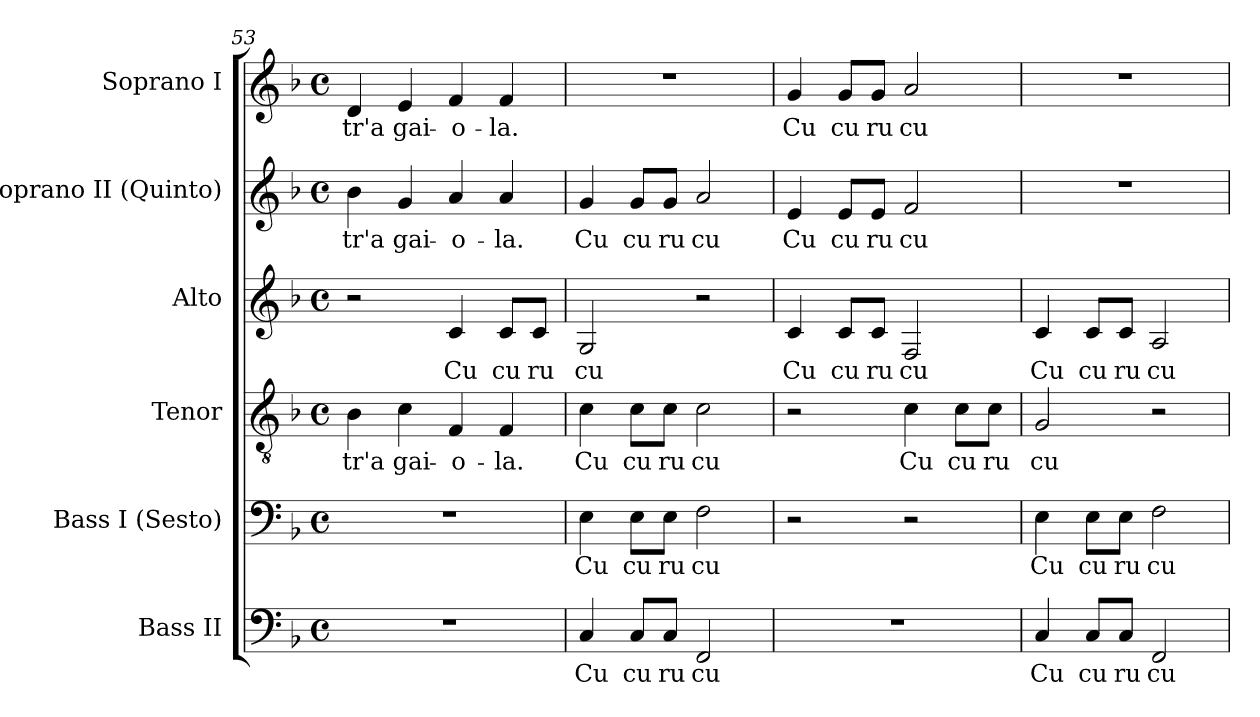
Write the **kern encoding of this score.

**kern	**text	**kern	**text	**kern	**text	**kern	**text	**kern	**text	**kern	**text
*part6	*part6	*part5	*part5	*part4	*part4	*part3	*part3	*part2	*part2	*part1	*part1
*staff6	*staff6	*staff5	*staff5	*staff4	*staff4	*staff3	*staff3	*staff2	*staff2	*staff1	*staff1
*I"Bass II	*	*I"Bass I (Sesto)	*	*I"Tenor	*	*I"Alto	*	*I"Soprano II (Quinto)	*	*I"Soprano I	*
*I'B.	*	*I'B.	*	*I'T.	*	*I'A.	*	*I'S.	*	*I'S.	*
*clefF4	*	*clefF4	*	*clefGv2	*	*clefG2	*	*clefG2	*	*clefG2	*
*	*	*	*	*ITrd7c12	*	*	*	*	*	*	*
*k[b-]	*	*k[b-]	*	*k[b-]	*	*k[b-]	*	*k[b-]	*	*k[b-]	*
*F:	*	*F:	*	*F:	*	*F:	*	*F:	*	*F:	*
*M4/4	*	*M4/4	*	*M4/4	*	*M4/4	*	*M4/4	*	*M4/4	*
*met(c)	*	*met(c)	*	*met(c)	*	*met(c)	*	*met(c)	*	*met(c)	*
=53	=53	=53	=53	=53	=53	=53	=53	=53	=53	=53	=53
!	!	!	!	!	!LO:LY:b:color=#000000	!	!	!	!	!	!
!	!	!	!	!	!	!	!	!	!LO:LY:b:color=#000000	!	!
!	!	!	!	!	!	!	!	!	!	!	!LO:LY:b:color=#000000
1r	.	1r	.	4BB-i\	-tr'a	2r	.	4b-i\	-tr'a	4di/	-tr'a
!	!	!	!	!	!LO:LY:b:color=#000000	!	!	!	!	!	!
!	!	!	!	!	!	!	!	!	!LO:LY:b:color=#000000	!	!
!	!	!	!	!	!	!	!	!	!	!	!LO:LY:b:color=#000000
.	.	.	.	4Ci\	gai-	.	.	4gi/	gai-	4ei/	gai-
!	!	!	!	!	!LO:LY:b:color=#000000	!	!	!	!	!	!
!	!	!	!	!	!	!	!LO:LY:b:color=#000000	!	!	!	!
!	!	!	!	!	!	!	!	!	!LO:LY:b:color=#000000	!	!
!	!	!	!	!	!	!	!	!	!	!	!LO:LY:b:color=#000000
.	.	.	.	4FFi/	-o-	4ci/	Cu	4ai/	-o-	4fi/	-o-
!	!	!	!	!	!LO:LY:b:color=#000000	!	!	!	!	!	!
!	!	!	!	!	!	!	!LO:LY:b:color=#000000	!	!	!	!
!	!	!	!	!	!	!	!	!	!LO:LY:b:color=#000000	!	!
!	!	!	!	!	!	!	!	!	!	!	!LO:LY:b:color=#000000
.	.	.	.	4FFi/	-la.	8ci/L	cu	4ai/	-la.	4fi/	-la.
!	!	!	!	!	!	!	!LO:LY:b:color=#000000	!	!	!	!
.	.	.	.	.	.	8ci/J	ru	.	.	.	.
=54	=54	=54	=54	=54	=54	=54	=54	=54	=54	=54	=54
!	!LO:LY:b:color=#000000	!	!	!	!	!	!	!	!	!	!
!	!	!	!LO:LY:b:color=#000000	!	!	!	!	!	!	!	!
!	!	!	!	!	!LO:LY:b:color=#000000	!	!	!	!	!	!
!	!	!	!	!	!	!	!LO:LY:b:color=#000000	!	!	!	!
!	!	!	!	!	!	!	!	!	!LO:LY:b:color=#000000	!	!
4Ci/	Cu	4Ei\	Cu	4Ci\	Cu	2Gi/	cu	4gi/	Cu	1r	.
!	!LO:LY:b:color=#000000	!	!	!	!	!	!	!	!	!	!
!	!	!	!LO:LY:b:color=#000000	!	!	!	!	!	!	!	!
!	!	!	!	!	!LO:LY:b:color=#000000	!	!	!	!	!	!
!	!	!	!	!	!	!	!	!	!LO:LY:b:color=#000000	!	!
8Ci/L	cu	8Ei\L	cu	8Ci\L	cu	.	.	8gi/L	cu	.	.
!	!LO:LY:b:color=#000000	!	!	!	!	!	!	!	!	!	!
!	!	!	!LO:LY:b:color=#000000	!	!	!	!	!	!	!	!
!	!	!	!	!	!LO:LY:b:color=#000000	!	!	!	!	!	!
!	!	!	!	!	!	!	!	!	!LO:LY:b:color=#000000	!	!
8Ci/J	ru	8Ei\J	ru	8Ci\J	ru	.	.	8gi/J	ru	.	.
!	!LO:LY:b:color=#000000	!	!	!	!	!	!	!	!	!	!
!	!	!	!LO:LY:b:color=#000000	!	!	!	!	!	!	!	!
!	!	!	!	!	!LO:LY:b:color=#000000	!	!	!	!	!	!
!	!	!	!	!	!	!	!	!	!LO:LY:b:color=#000000	!	!
2FFi/	cu	2Fi\	cu	2Ci\	cu	2r	.	2ai/	cu	.	.
=55	=55	=55	=55	=55	=55	=55	=55	=55	=55	=55	=55
!	!	!	!	!	!	!	!LO:LY:b:color=#000000	!	!	!	!
!	!	!	!	!	!	!	!	!	!LO:LY:b:color=#000000	!	!
!	!	!	!	!	!	!	!	!	!	!	!LO:LY:b:color=#000000
1r	.	2r	.	2r	.	4ci/	Cu	4ei/	Cu	4gi/	Cu
!	!	!	!	!	!	!	!LO:LY:b:color=#000000	!	!	!	!
!	!	!	!	!	!	!	!	!	!LO:LY:b:color=#000000	!	!
!	!	!	!	!	!	!	!	!	!	!	!LO:LY:b:color=#000000
.	.	.	.	.	.	8ci/L	cu	8ei/L	cu	8gi/L	cu
!	!	!	!	!	!	!	!LO:LY:b:color=#000000	!	!	!	!
!	!	!	!	!	!	!	!	!	!LO:LY:b:color=#000000	!	!
!	!	!	!	!	!	!	!	!	!	!	!LO:LY:b:color=#000000
.	.	.	.	.	.	8ci/J	ru	8ei/J	ru	8gi/J	ru
!	!	!	!	!	!LO:LY:b:color=#000000	!	!	!	!	!	!
!	!	!	!	!	!	!	!LO:LY:b:color=#000000	!	!	!	!
!	!	!	!	!	!	!	!	!	!LO:LY:b:color=#000000	!	!
!	!	!	!	!	!	!	!	!	!	!	!LO:LY:b:color=#000000
.	.	2r	.	4Ci\	Cu	2Fi/	cu	2fi/	cu	2ai/	cu
!	!	!	!	!	!LO:LY:b:color=#000000	!	!	!	!	!	!
.	.	.	.	8Ci\L	cu	.	.	.	.	.	.
!	!	!	!	!	!LO:LY:b:color=#000000	!	!	!	!	!	!
.	.	.	.	8Ci\J	ru	.	.	.	.	.	.
=56	=56	=56	=56	=56	=56	=56	=56	=56	=56	=56	=56
!	!LO:LY:b:color=#000000	!	!	!	!	!	!	!	!	!	!
!	!	!	!LO:LY:b:color=#000000	!	!	!	!	!	!	!	!
!	!	!	!	!	!LO:LY:b:color=#000000	!	!	!	!	!	!
!	!	!	!	!	!	!	!LO:LY:b:color=#000000	!	!	!	!
4Ci/	Cu	4Ei\	Cu	2GGi/	cu	4ci/	Cu	1r	.	1r	.
!	!LO:LY:b:color=#000000	!	!	!	!	!	!	!	!	!	!
!	!	!	!LO:LY:b:color=#000000	!	!	!	!	!	!	!	!
!	!	!	!	!	!	!	!LO:LY:b:color=#000000	!	!	!	!
8Ci/L	cu	8Ei\L	cu	.	.	8ci/L	cu	.	.	.	.
!	!LO:LY:b:color=#000000	!	!	!	!	!	!	!	!	!	!
!	!	!	!LO:LY:b:color=#000000	!	!	!	!	!	!	!	!
!	!	!	!	!	!	!	!LO:LY:b:color=#000000	!	!	!	!
8Ci/J	ru	8Ei\J	ru	.	.	8ci/J	ru	.	.	.	.
!	!LO:LY:b:color=#000000	!	!	!	!	!	!	!	!	!	!
!	!	!	!LO:LY:b:color=#000000	!	!	!	!	!	!	!	!
!	!	!	!	!	!	!	!LO:LY:b:color=#000000	!	!	!	!
2FFi/	cu	2Fi\	cu	2r	.	2Ai/	cu	.	.	.	.
=	=	=	=	=	=	=	=	=	=	=	=
*-	*-	*-	*-	*-	*-	*-	*-	*-	*-	*-	*-
